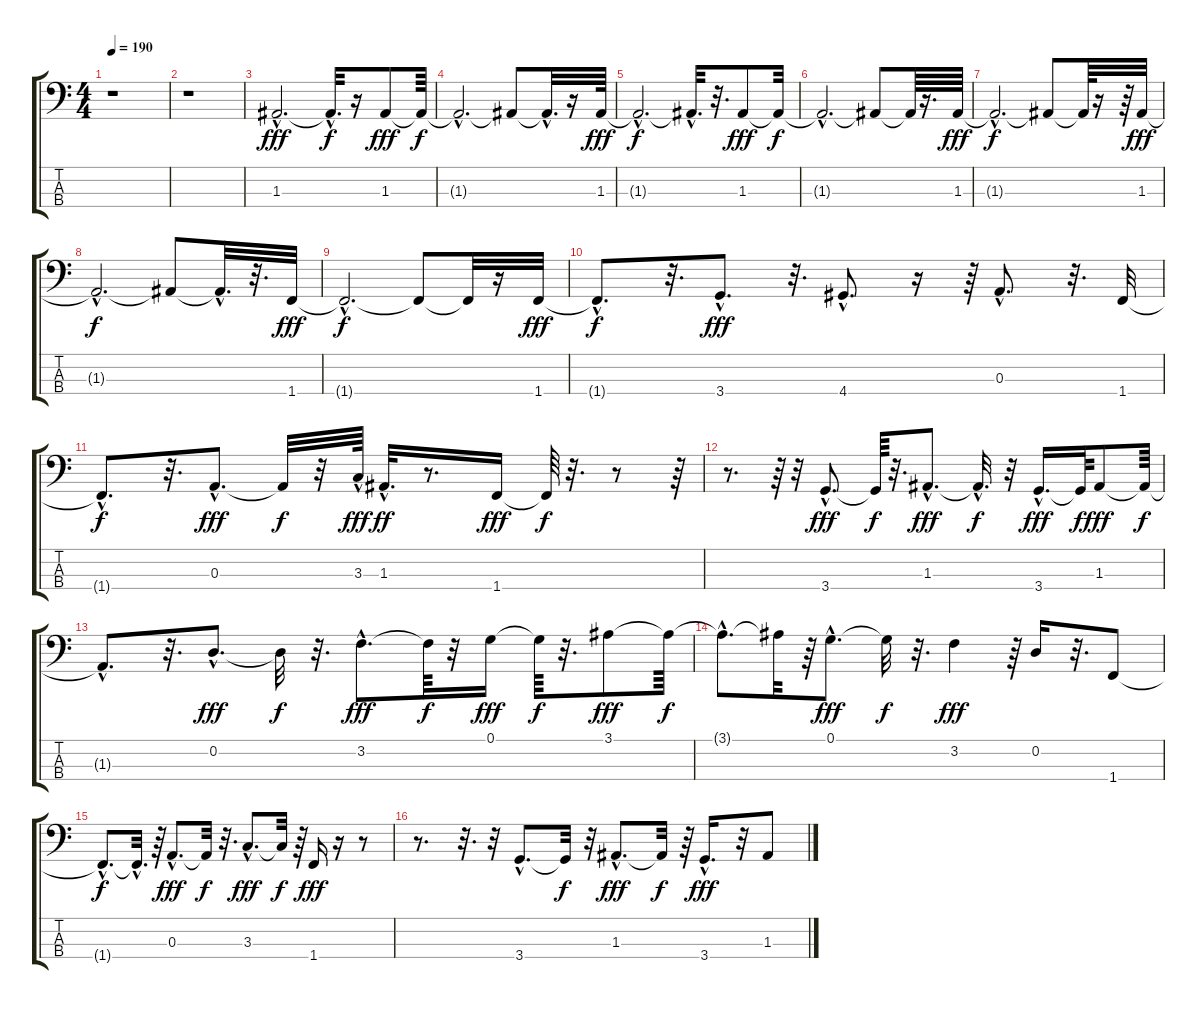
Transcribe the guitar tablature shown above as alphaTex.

\track "" {instrument electricbassfinger}
\staff {score tabs}
\tuning (G2 D2 A1 E1) {hide}
\ts (4 4)
\tempo 190
\clef f4
\ks c
r.1{dy fff instrument electricbassfinger} |
r.1 |
1.3{hac}.2{d} 1.3{hac t}.32{d dy f} r.16 1.3.8{dy fff} 1.3{t}.64{dy f} |
1.3{hac t}.2{d} 1.3{t}.8 1.3{hac t}.32{d} r.16 1.3.64{dy fff} |
1.3{hac t}.2{d dy f} 1.3{hac t}.32{d} r.32{d} 1.3.8{dy fff} 1.3{t}.32{dy f} |
1.3{hac t}.2{d} 1.3{t}.8 1.3{t}.64 r.16{d} 1.3.64{dy fff} |
1.3{hac t}.2{d dy f} 1.3{t}.8 1.3{t}.64 r.16 r.64 1.3.32{dy fff} |
1.3{hac t}.2{d dy f} 1.3{t}.8 1.3{hac t}.32{d} r.32{d} 1.4.32{dy fff} |
1.4{hac t}.2{d dy f} 1.4{t}.8 1.4{t}.32 r.16 1.4.32{dy fff} |
1.4{hac t}.8{d dy f} r.32{d} 3.4{hac}.8{d dy fff} r.32{d} 4.4{hac}.8{d} r.16 r.64 0.3{hac}.8{d} r.32{d} 1.4.32 |
1.4{hac t}.8{d dy f} r.32{d} 0.3{hac}.8{d dy fff} 0.3{t}.32{dy f} r.32 3.3{hac}.64{dy fff} 1.3{hac}.32{d dy ff} r.8{d} 1.4.16{dy fff} 1.4{t}.64{dy f} r.32{d} r.8 r.64 |
r.8{d} r.64 r.32 3.4{hac}.8{d dy fff} 3.4{t}.64{dy f} r.32{d} 1.3{hac}.8{d dy fff} 1.3{hac t}.32{d dy f} r.32 3.4{hac}.16{d dy fff} 3.4{t}.64{dy f} 1.3.8{dy fff} 1.3{t}.64{dy f} |
1.3{hac t}.8{d} r.32{d} 0.2{hac}.8{d dy fff} 0.2{t}.32{dy f} r.32{d} 3.2{hac}.8{d dy fff} 3.2{t}.64{dy f} r.32 0.1.16{dy fff} 0.1{t}.64{dy f} r.32{d} 3.1.8{dy fff} 3.1{t}.64{dy f} |
3.1{hac t}.8{d} 3.1{t}.32 r.64 0.1{hac}.8{d dy fff} 0.1{t}.32{dy f} r.32{d} 3.2.4{dy fff} r.64 0.2.16 r.32{d} 1.4.8 |
1.4{hac t}.8{d dy f} 1.4{hac t}.32{d} r.64 0.3{hac}.8{d dy fff} 0.3{t}.32{dy f} r.32{d} 3.3{hac}.8{d dy fff} 3.3{t}.32{dy f} r.64 1.4.16{dy fff} r.16 r.8 |
r.8{d} r.32{d} r.32 3.4{hac}.8{d} 3.4{t}.32{dy f} r.32 1.3{hac}.8{d dy fff} 1.3{t}.32{dy f} r.64 3.4{hac}.16{d dy fff} r.32 1.3.8
